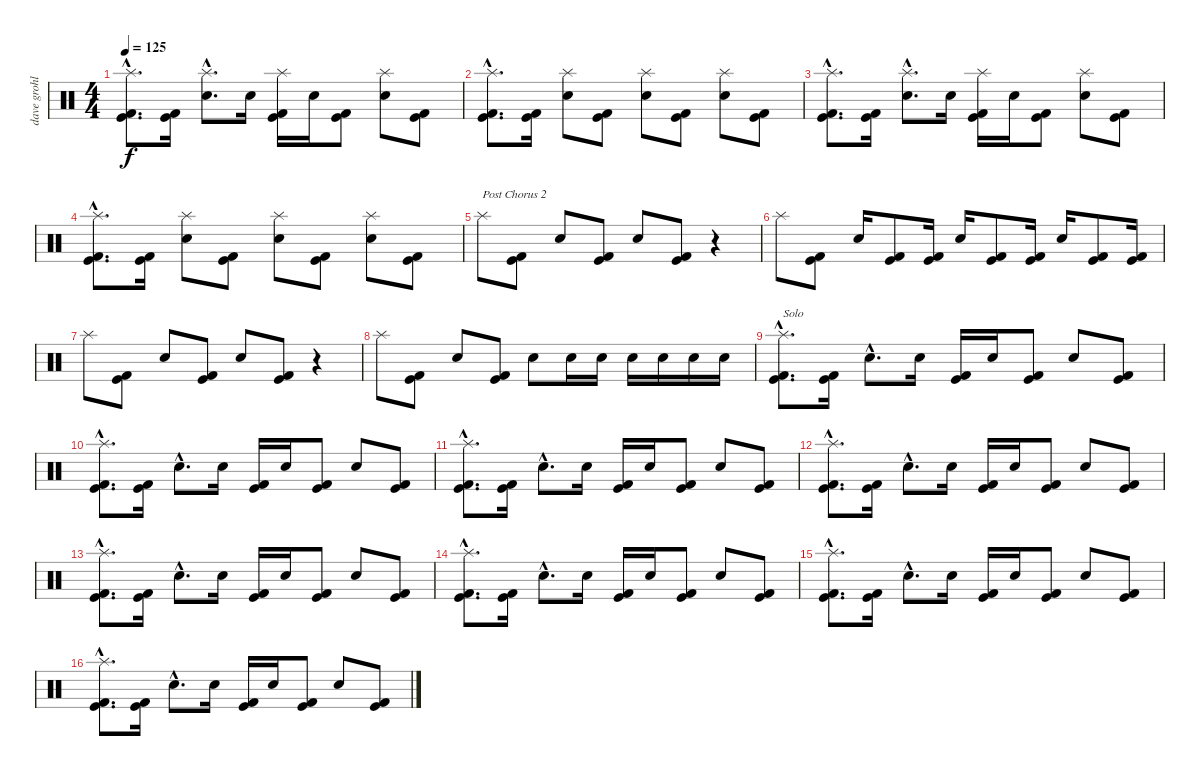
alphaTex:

\track ("dave grohl" "dave grohl") {instrument percussion}
\staff {score}
\articulation defaults
\ts (4 4)
\tempo 125
\clef neutral
\ks c
("Splash (hit)"{hac} "Kick (hit)"{hac} "Kick (hit) 2"{hac}).8{d dy f} ("Kick (hit)" "Kick (hit) 2").16 ("Splash (hit)"{hac} "Snare (hit) 2"{hac}).8{d} "Snare (hit) 2".16 ("Splash (hit)" "Kick (hit)" "Kick (hit) 2").16 "Snare (hit) 2".16 ("Kick (hit)" "Kick (hit) 2").8 ("Splash (hit)" "Snare (hit) 2").8 ("Kick (hit)" "Kick (hit) 2").8 |
("Splash (hit)"{hac} "Kick (hit)"{hac} "Kick (hit) 2"{hac}).8{d} ("Kick (hit)" "Kick (hit) 2").16 ("Splash (hit)" "Snare (hit) 2").8 ("Kick (hit)" "Kick (hit) 2").8 ("Splash (hit)" "Snare (hit) 2").8 ("Kick (hit)" "Kick (hit) 2").8 ("Splash (hit)" "Snare (hit) 2").8 ("Kick (hit)" "Kick (hit) 2").8 |
("Splash (hit)"{hac} "Kick (hit)"{hac} "Kick (hit) 2"{hac}).8{d} ("Kick (hit)" "Kick (hit) 2").16 ("Splash (hit)"{hac} "Snare (hit) 2"{hac}).8{d} "Snare (hit) 2".16 ("Splash (hit)" "Kick (hit)" "Kick (hit) 2").16 "Snare (hit) 2".16 ("Kick (hit)" "Kick (hit) 2").8 ("Splash (hit)" "Snare (hit) 2").8 ("Kick (hit)" "Kick (hit) 2").8 |
("Splash (hit)"{hac} "Kick (hit)"{hac} "Kick (hit) 2"{hac}).8{d} ("Kick (hit)" "Kick (hit) 2").16 ("Splash (hit)" "Snare (hit) 2").8 ("Kick (hit)" "Kick (hit) 2").8 ("Splash (hit)" "Snare (hit) 2").8 ("Kick (hit)" "Kick (hit) 2").8 ("Splash (hit)" "Snare (hit) 2").8 ("Kick (hit)" "Kick (hit) 2").8 |
"Splash (hit)".8{txt "Post Chorus 2"} ("Kick (hit)" "Kick (hit) 2").8 "Snare (hit) 2".8 ("Kick (hit)" "Kick (hit) 2").8 "Snare (hit) 2".8 ("Kick (hit)" "Kick (hit) 2").8 r.4 |
"Splash (hit)".8 ("Kick (hit)" "Kick (hit) 2").8 "Snare (hit) 2".16 ("Kick (hit)" "Kick (hit) 2").8 ("Kick (hit)" "Kick (hit) 2").16 "Snare (hit) 2".16 ("Kick (hit)" "Kick (hit) 2").8 ("Kick (hit)" "Kick (hit) 2").16 "Snare (hit) 2".16 ("Kick (hit)" "Kick (hit) 2").8 ("Kick (hit)" "Kick (hit) 2").16 |
"Splash (hit)".8 ("Kick (hit)" "Kick (hit) 2").8 "Snare (hit) 2".8 ("Kick (hit)" "Kick (hit) 2").8 "Snare (hit) 2".8 ("Kick (hit)" "Kick (hit) 2").8 r.4 |
"Splash (hit)".8 ("Kick (hit)" "Kick (hit) 2").8 "Snare (hit) 2".8 ("Kick (hit)" "Kick (hit) 2").8 "Snare (hit) 2".8 "Snare (hit) 2".16 "Snare (hit) 2".16 "Snare (hit) 2".16 "Snare (hit) 2".16 "Snare (hit) 2".16 "Snare (hit) 2".16 |
("Splash (hit)"{hac} "Kick (hit)"{hac} "Kick (hit) 2"{hac}).8{d txt "Solo"} ("Kick (hit)" "Kick (hit) 2").16 "Snare (hit) 2"{hac}.8{d} "Snare (hit) 2".16 ("Kick (hit)" "Kick (hit) 2").16 "Snare (hit) 2".16 ("Kick (hit)" "Kick (hit) 2").8 "Snare (hit) 2".8 ("Kick (hit)" "Kick (hit) 2").8 |
("Splash (hit)"{hac} "Kick (hit)"{hac} "Kick (hit) 2"{hac}).8{d} ("Kick (hit)" "Kick (hit) 2").16 "Snare (hit) 2"{hac}.8{d} "Snare (hit) 2".16 ("Kick (hit)" "Kick (hit) 2").16 "Snare (hit) 2".16 ("Kick (hit)" "Kick (hit) 2").8 "Snare (hit) 2".8 ("Kick (hit)" "Kick (hit) 2").8 |
("Splash (hit)"{hac} "Kick (hit)"{hac} "Kick (hit) 2"{hac}).8{d} ("Kick (hit)" "Kick (hit) 2").16 "Snare (hit) 2"{hac}.8{d} "Snare (hit) 2".16 ("Kick (hit)" "Kick (hit) 2").16 "Snare (hit) 2".16 ("Kick (hit)" "Kick (hit) 2").8 "Snare (hit) 2".8 ("Kick (hit)" "Kick (hit) 2").8 |
("Splash (hit)"{hac} "Kick (hit)"{hac} "Kick (hit) 2"{hac}).8{d} ("Kick (hit)" "Kick (hit) 2").16 "Snare (hit) 2"{hac}.8{d} "Snare (hit) 2".16 ("Kick (hit)" "Kick (hit) 2").16 "Snare (hit) 2".16 ("Kick (hit)" "Kick (hit) 2").8 "Snare (hit) 2".8 ("Kick (hit)" "Kick (hit) 2").8 |
("Splash (hit)"{hac} "Kick (hit)"{hac} "Kick (hit) 2"{hac}).8{d} ("Kick (hit)" "Kick (hit) 2").16 "Snare (hit) 2"{hac}.8{d} "Snare (hit) 2".16 ("Kick (hit)" "Kick (hit) 2").16 "Snare (hit) 2".16 ("Kick (hit)" "Kick (hit) 2").8 "Snare (hit) 2".8 ("Kick (hit)" "Kick (hit) 2").8 |
("Splash (hit)"{hac} "Kick (hit)"{hac} "Kick (hit) 2"{hac}).8{d} ("Kick (hit)" "Kick (hit) 2").16 "Snare (hit) 2"{hac}.8{d} "Snare (hit) 2".16 ("Kick (hit)" "Kick (hit) 2").16 "Snare (hit) 2".16 ("Kick (hit)" "Kick (hit) 2").8 "Snare (hit) 2".8 ("Kick (hit)" "Kick (hit) 2").8 |
("Splash (hit)"{hac} "Kick (hit)"{hac} "Kick (hit) 2"{hac}).8{d} ("Kick (hit)" "Kick (hit) 2").16 "Snare (hit) 2"{hac}.8{d} "Snare (hit) 2".16 ("Kick (hit)" "Kick (hit) 2").16 "Snare (hit) 2".16 ("Kick (hit)" "Kick (hit) 2").8 "Snare (hit) 2".8 ("Kick (hit)" "Kick (hit) 2").8 |
("Splash (hit)"{hac} "Kick (hit)"{hac} "Kick (hit) 2"{hac}).8{d} ("Kick (hit)" "Kick (hit) 2").16 "Snare (hit) 2"{hac}.8{d} "Snare (hit) 2".16 ("Kick (hit)" "Kick (hit) 2").16 "Snare (hit) 2".16 ("Kick (hit)" "Kick (hit) 2").8 "Snare (hit) 2".8 ("Kick (hit)" "Kick (hit) 2").8
